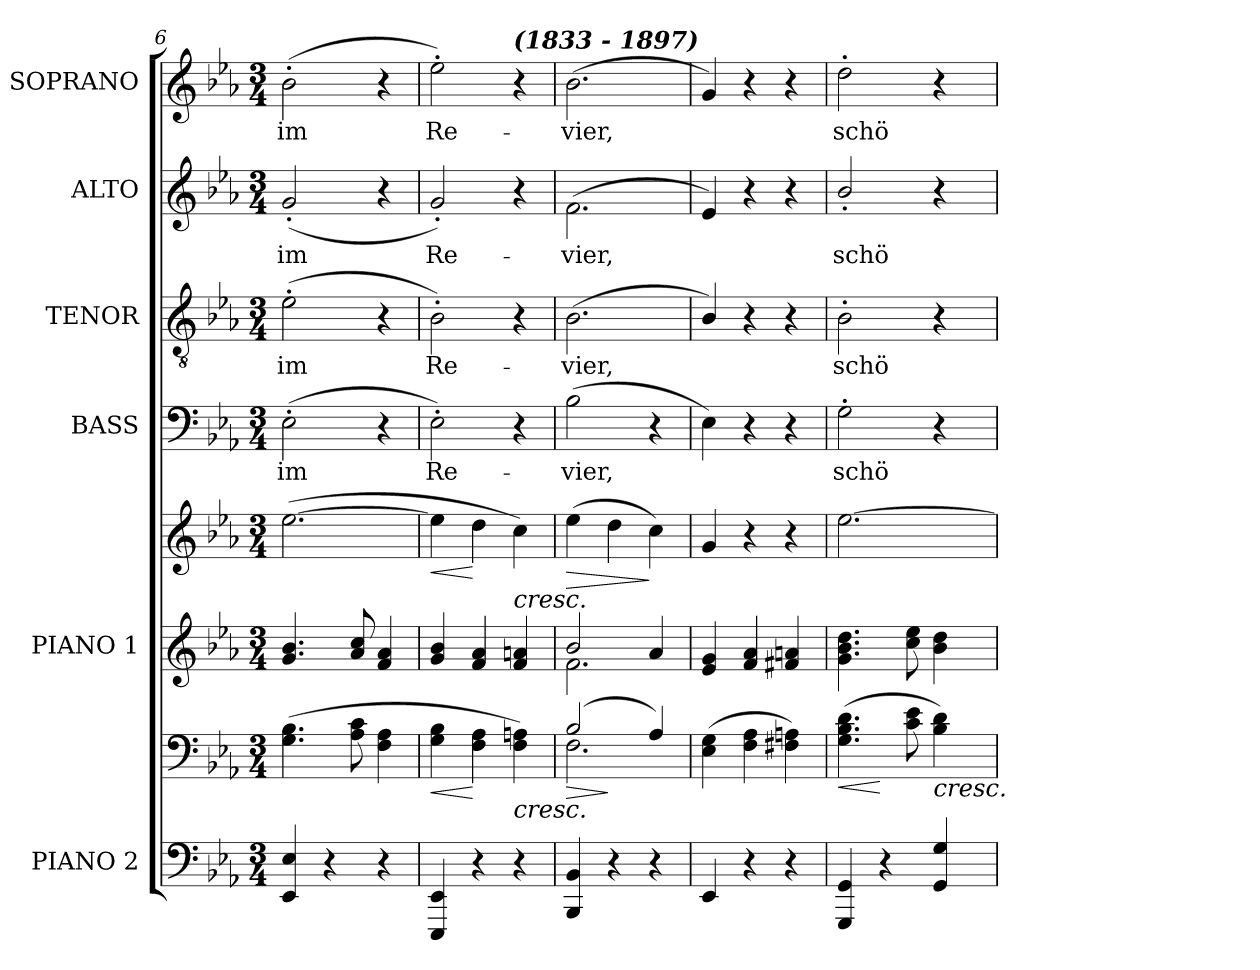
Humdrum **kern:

**kern	**kern	**dynam	**kern	**kern	**dynam	**kern	**text	**kern	**text	**kern	**text	**kern	**text
*part6	*part6	*part6	*part5	*part5	*part5	*part4	*part4	*part3	*part3	*part2	*part2	*part1	*part1
*staff8	*staff7	*staff7/8	*staff6	*staff5	*staff5/6	*staff4	*staff4	*staff3	*staff3	*staff2	*staff2	*staff1	*staff1
*I"PIANO 2	*	*	*I"PIANO 1	*	*	*I"BASS	*	*I"TENOR	*	*I"ALTO	*	*I"SOPRANO	*
*I'Pno.	*	*	*I'Pno.	*	*	*I'B.	*	*I'T.	*	*I'A.	*	*I'S.	*
*clefF4	*clefF4	*	*clefG2	*clefG2	*	*clefF4	*	*clefGv2	*	*clefG2	*	*clefG2	*
*	*	*	*	*	*	*	*	*ITrd7c12	*	*	*	*	*
*k[b-e-a-]	*k[b-e-a-]	*	*k[b-e-a-]	*k[b-e-a-]	*	*k[b-e-a-]	*	*k[b-e-a-]	*	*k[b-e-a-]	*	*k[b-e-a-]	*
*c:	*c:	*	*c:	*c:	*	*c:	*	*c:	*	*c:	*	*c:	*
*M3/4	*M3/4	*	*M3/4	*M3/4	*	*M3/4	*	*M3/4	*	*M3/4	*	*M3/4	*
=6	=6	=6	=6	=6	=6	=6	=6	=6	=6	=6	=6	=6	=6
!	!	!	!	!	!	!	!LO:LY:b:color=#000000	!	!	!	!	!	!
!	!	!	!	!	!	!	!	!	!LO:LY:b:color=#000000	!	!	!	!
!	!	!	!	!	!	!	!	!	!	!	!LO:LY:b:color=#000000	!	!
!	!	!	!	!	!	!	!	!	!	!	!	!	!LO:LY:b:color=#000000
4EE-i/ 4E-i	(4.Gi\ 4.B-i	.	4.gi/ 4.b-i	([2.ee-i\	.	(2E-'i\	im	(2E-'i\	im	(2g'i/	im	(2b-'i\	im
4r	.	.	.	.	.	.	.	.	.	.	.	.	.
.	8A-i\ 8ci	.	8a-i/ 8cci	.	.	.	.	.	.	.	.	.	.
4r	4Fi\ 4A-i	.	4fi/ 4a-i	.	.	4r	.	4r	.	4r	.	4r	.
=7	=7	=7	=7	=7	=7	=7	=7	=7	=7	=7	=7	=7	=7
!	!	!LO:HP:b	!	!	!LO:HP:b	!	!	!	!	!	!	!	!
!	!	!	!	!	!	!	!LO:LY:b:color=#000000	!	!	!	!	!	!
!	!	!	!	!	!	!	!	!	!LO:LY:b:color=#000000	!	!	!	!
!	!	!	!	!	!	!	!	!	!	!	!LO:LY:b:color=#000000	!	!
!	!	!	!	!	!	!	!	!	!	!	!	!	!LO:LY:b:color=#000000
4EEE-i/ 4EE-i	4Gi\ 4B-i	<	4gi/ 4b-i	4ee-i\]	<	2E-'i\)	Re-	2BB-'i\)	Re-	2g'i/)	Re-	2ee-'i\)	Re-
4r	4Fi\ 4A-i	[	4fi/ 4a-i	4ddi\	[	.	.	.	.	.	.	.	.
!	!	!	!	!	!	!	!	!	!	!	!	!LO:TX:a:Bi:t=(1833 - 1897)	!
!	!	!LO:HP:n=1:b	!	!	!LO:HP:n=1:b	!	!	!	!	!	!	!	!
4r	4Fi\ 4Ani)	[ <	4fi/ 4ani	4cci\)	[ <	4r	.	4r	.	4r	.	4r	.
=8	=8	=8	=8	=8	=8	=8	=8	=8	=8	=8	=8	=8	=8
!	!	!LO:HP:b	!	!	!	!	!	!	!	!	!	!	!
*	*^	*	*	*	*	*	*	*	*	*	*	*	*
!	!	!	!LO:HP:n=1:b	!	!	!LO:HP:b	!	!	!	!	!	!	!	!
*	*	*	*	*^	*	*	*	*	*	*	*	*	*	*
!	!	!	!	!	!	!	!	!	!LO:LY:b:color=#000000	!	!	!	!	!	!
!	!	!	!	!	!	!	!	!	!	!	!LO:LY:b:color=#000000	!	!	!	!
!	!	!	!	!	!	!	!	!	!	!	!	!	!LO:LY:b:color=#000000	!	!
!	!	!	!	!	!	!	!	!	!	!	!	!	!	!	!LO:LY:b:color=#000000
4BBB-i/ 4BB-i	(2B-i/	2.Fi\	> >	2b-i/	2.fi\	(4ee-i\	>	(2B-i\	-vier,	(2.BB-i\	-vier,	(2.fi\	-vier,	(2.b-i\	-vier,
4r	.	.	]	.	.	4ddi\	.	.	.	.	.	.	.	.	.
4r	4A-i/)	.	]	4a-i/	.	4cci\)	] ] ]	4r	.	.	.	.	.	.	.
*	*v	*v	*	*	*	*	*	*	*	*	*	*	*	*	*
*	*	*	*v	*v	*	*	*	*	*	*	*	*	*	*
!!LO:PB:g=z
=9	=9	=9	=9	=9	=9	=9	=9	=9	=9	=9	=9	=9	=9
4EE-i/	(4E-i\ 4Gi	.	4e-i/ 4gi	4gi/	.	4E-i\)	.	4BB-i/)	.	4e-i/)	.	4gi/)	.
4r	4Fi\ 4A-i	.	4fi/ 4a-i	4r	.	4r	.	4r	.	4r	.	4r	.
4r	4F#Xi\ 4Ani)	.	4f#Xi/ 4ani	4r	.	4r	.	4r	.	4r	.	4r	.
=10	=10	=10	=10	=10	=10	=10	=10	=10	=10	=10	=10	=10	=10
!	!	!LO:HP:b	!	!	!	!	!	!	!	!	!	!	!
!	!	!	!	!	!	!	!LO:LY:b:color=#000000	!	!	!	!	!	!
!	!	!	!	!	!	!	!	!	!LO:LY:b:color=#000000	!	!	!	!
!	!	!	!	!	!	!	!	!	!	!	!LO:LY:b:color=#000000	!	!
!	!	!	!	!	!	!	!	!	!	!	!	!	!LO:LY:b:color=#000000
4GGGi/ 4GGi	(4.Gi\ 4.B-i 4.di	<	4.gi\ 4.b-i 4.ddi	[2.ee-i\	.	2G'i\	schö-	2BB-'i\	schö-	2b-'i/	schö-	2dd'i\	schö-
4r	.	[	.	.	.	.	.	.	.	.	.	.	.
.	8ci\ 8e-i	.	8cci\ 8ee-i	.	.	.	.	.	.	.	.	.	.
!	!	!LO:HP:n=1:b	!	!	!	!	!	!	!	!	!	!	!
4GGi/ 4Gi	4B-i\ 4di)	[ <	4b-i\ 4ddi	.	.	4r	.	4r	.	4r	.	4r	.
=	=	=	=	=	=	=	=	=	=	=	=	=	=
*-	*-	*-	*-	*-	*-	*-	*-	*-	*-	*-	*-	*-	*-
